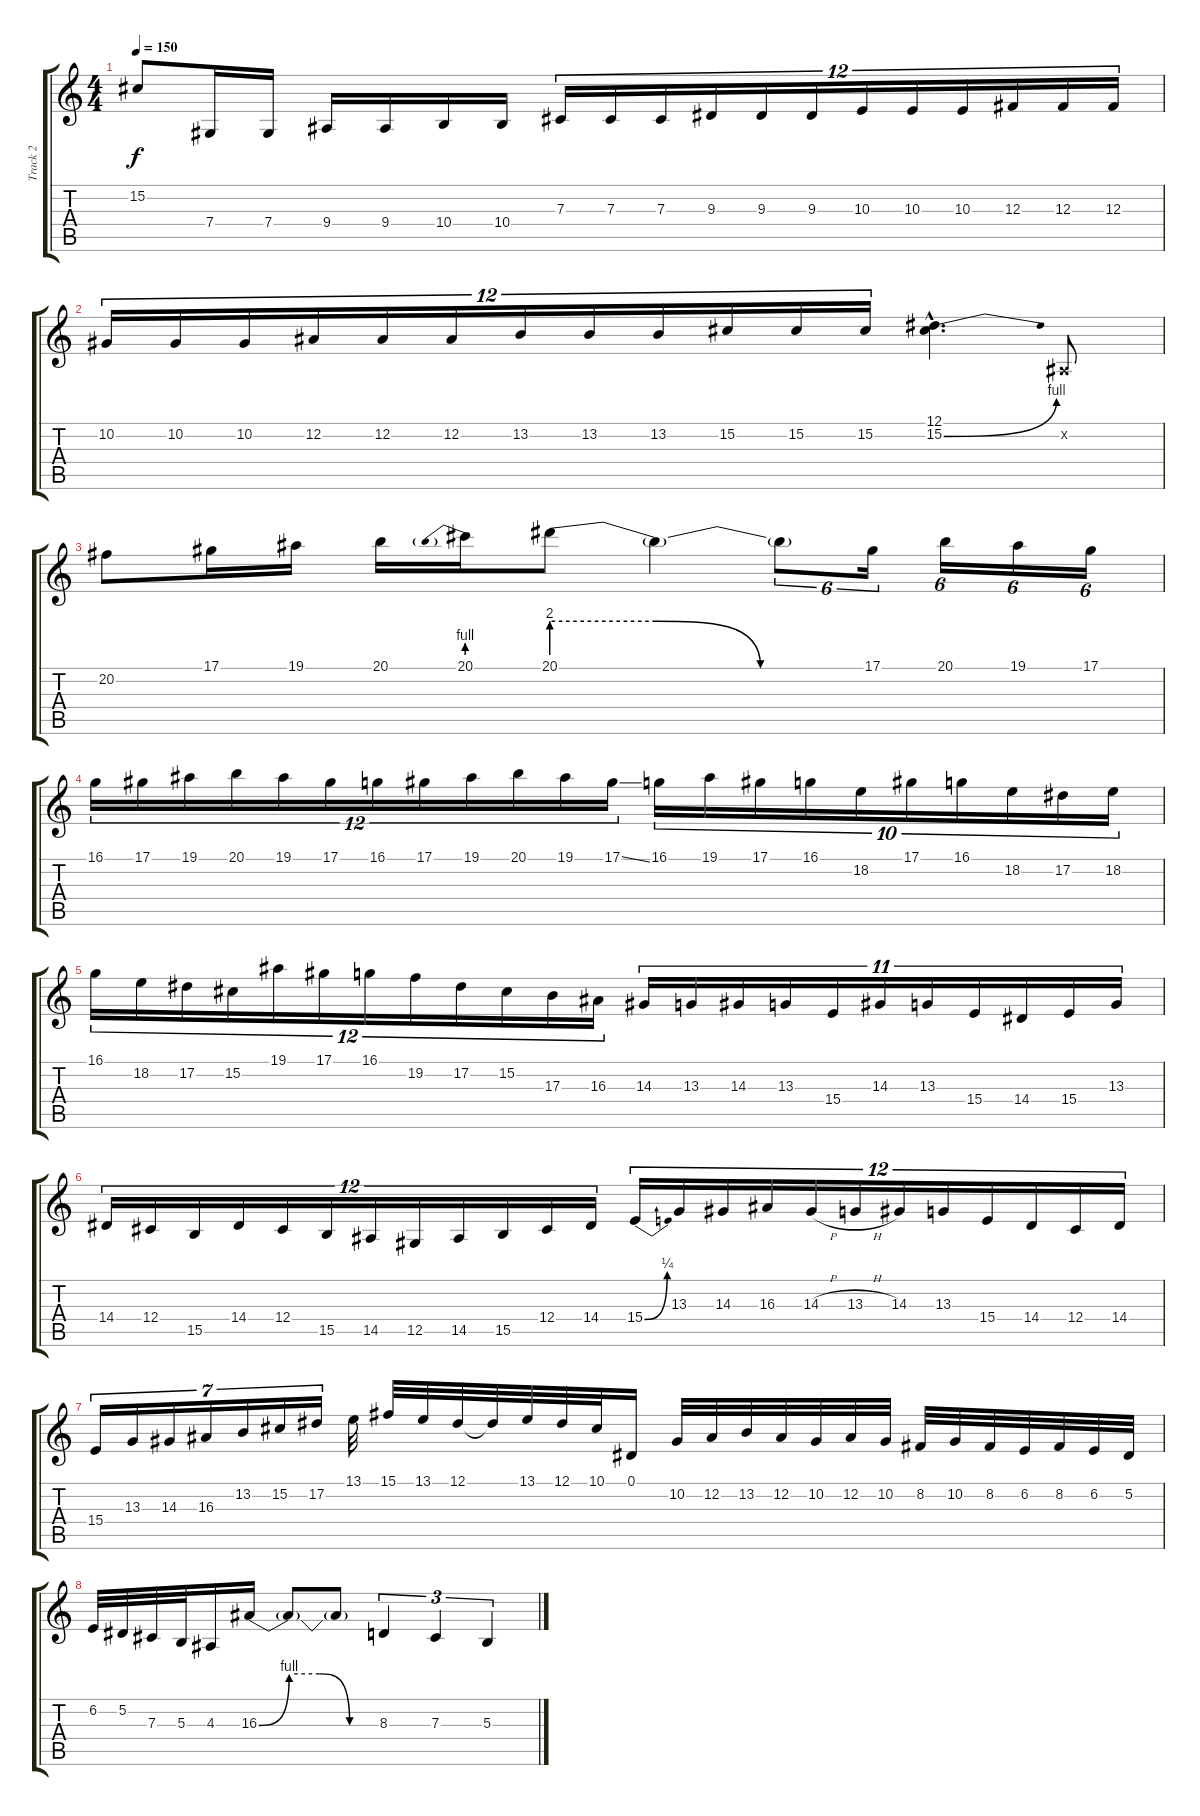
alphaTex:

\track ("Track 2" "Track 2") {instrument lead1square}
\staff {score tabs}
\tuning (Eb4 Bb3 Gb3 Db3 Ab2 Eb2) {hide}
\ts (4 4)
\tempo 150
\clef g2
\ks c
15.2.8{dy f} 7.4.16 7.4.16 9.4.16 9.4.16 10.4.16 10.4.16 7.3.16{tu (12 8)} 7.3.16{tu (12 8)} 7.3.16{tu (12 8)} 9.3.16{tu (12 8)} 9.3.16{tu (12 8)} 9.3.16{tu (12 8)} 10.3.16{tu (12 8)} 10.3.16{tu (12 8)} 10.3.16{tu (12 8)} 12.3.16{tu (12 8)} 12.3.16{tu (12 8)} 12.3.16{tu (12 8)} |
10.2.16{tu (12 8)} 10.2.16{tu (12 8)} 10.2.16{tu (12 8)} 12.2.16{tu (12 8)} 12.2.16{tu (12 8)} 12.2.16{tu (12 8)} 13.2.16{tu (12 8)} 13.2.16{tu (12 8)} 13.2.16{tu (12 8)} 15.2.16{tu (12 8)} 15.2.16{tu (12 8)} 15.2.16{tu (12 8)} (12.1{hac} 15.2{be (bend 0 0 60 4) hac}).4{d} 0.2{x}.8 |
20.2.8 17.1.16 19.1.16 20.1.16 20.1{be (prebend 0 4 60 4)}.16 20.1{be (custom 0 8 20 8 40 0 60 0)}.8 20.1{t}.4 20.1{t}.8{tu (6 4)} 17.1.16{tu (6 4)} 20.1.16{tu (6 4)} 19.1.16{tu (6 4)} 17.1.16{tu (6 4)} |
16.1.16{tu (12 8)} 17.1.16{tu (12 8)} 19.1.16{tu (12 8)} 20.1.16{tu (12 8)} 19.1.16{tu (12 8)} 17.1.16{tu (12 8)} 16.1.16{tu (12 8)} 17.1.16{tu (12 8)} 19.1.16{tu (12 8)} 20.1.16{tu (12 8)} 19.1.16{tu (12 8)} 17.1{ss}.16{tu (12 8)} 16.1.16{tu (10 8)} 19.1.16{tu (10 8)} 17.1.16{tu (10 8)} 16.1.16{tu (10 8)} 18.2.16{tu (10 8)} 17.1.16{tu (10 8)} 16.1.16{tu (10 8)} 18.2.16{tu (10 8)} 17.2.16{tu (10 8)} 18.2.16{tu (10 8)} |
16.1.16{tu (12 8)} 18.2.16{tu (12 8)} 17.2.16{tu (12 8)} 15.2.16{tu (12 8)} 19.1.16{tu (12 8)} 17.1.16{tu (12 8)} 16.1.16{tu (12 8)} 19.2.16{tu (12 8)} 17.2.16{tu (12 8)} 15.2.16{tu (12 8)} 17.3.16{tu (12 8)} 16.3.16{tu (12 8)} 14.3.16{tu (11 8)} 13.3.16{tu (11 8)} 14.3.16{tu (11 8)} 13.3.16{tu (11 8)} 15.4.16{tu (11 8)} 14.3.16{tu (11 8)} 13.3.16{tu (11 8)} 15.4.16{tu (11 8)} 14.4.16{tu (11 8)} 15.4.16{tu (11 8)} 13.3.16{tu (11 8)} |
14.4.16{tu (12 8)} 12.4.16{tu (12 8)} 15.5.16{tu (12 8)} 14.4.16{tu (12 8)} 12.4.16{tu (12 8)} 15.5.16{tu (12 8)} 14.5.16{tu (12 8)} 12.5.16{tu (12 8)} 14.5.16{tu (12 8)} 15.5.16{tu (12 8)} 12.4.16{tu (12 8)} 14.4.16{tu (12 8)} 15.4{be (bend 0 0 60 1)}.16{tu (12 8)} 13.3.16{tu (12 8)} 14.3.16{tu (12 8)} 16.3.16{tu (12 8)} 14.3{h}.16{tu (12 8)} 13.3{h}.16{tu (12 8)} 14.3.16{tu (12 8)} 13.3.16{tu (12 8)} 15.4.16{tu (12 8)} 14.4.16{tu (12 8)} 12.4.16{tu (12 8)} 14.4.16{tu (12 8)} |
15.4.16{tu (7 4)} 13.3.16{tu (7 4)} 14.3.16{tu (7 4)} 16.3.16{tu (7 4)} 13.2.16{tu (7 4)} 15.2.16{tu (7 4)} 17.2.16{tu (7 4)} 13.1.32 15.1.32 13.1.32 12.1.32 12.1{t}.32 13.1.32 12.1.32 10.1.32 0.1.16 10.2.32 12.2.32 13.2.32 12.2.32 10.2.32 12.2.32 10.2.32 8.2.32 10.2.32 8.2.32 6.2.32 8.2.32 6.2.32 5.2.32 |
6.2.32 5.2.32 7.3.32 5.3.32 4.3.16 16.3{be (custom 0 0 15 4 30 4 45 0 60 0)}.16 16.3{t}.8 16.3{t}.8 8.3.4{tu (3 2)} 7.3.4{tu (3 2)} 5.3.4{tu (3 2)}
